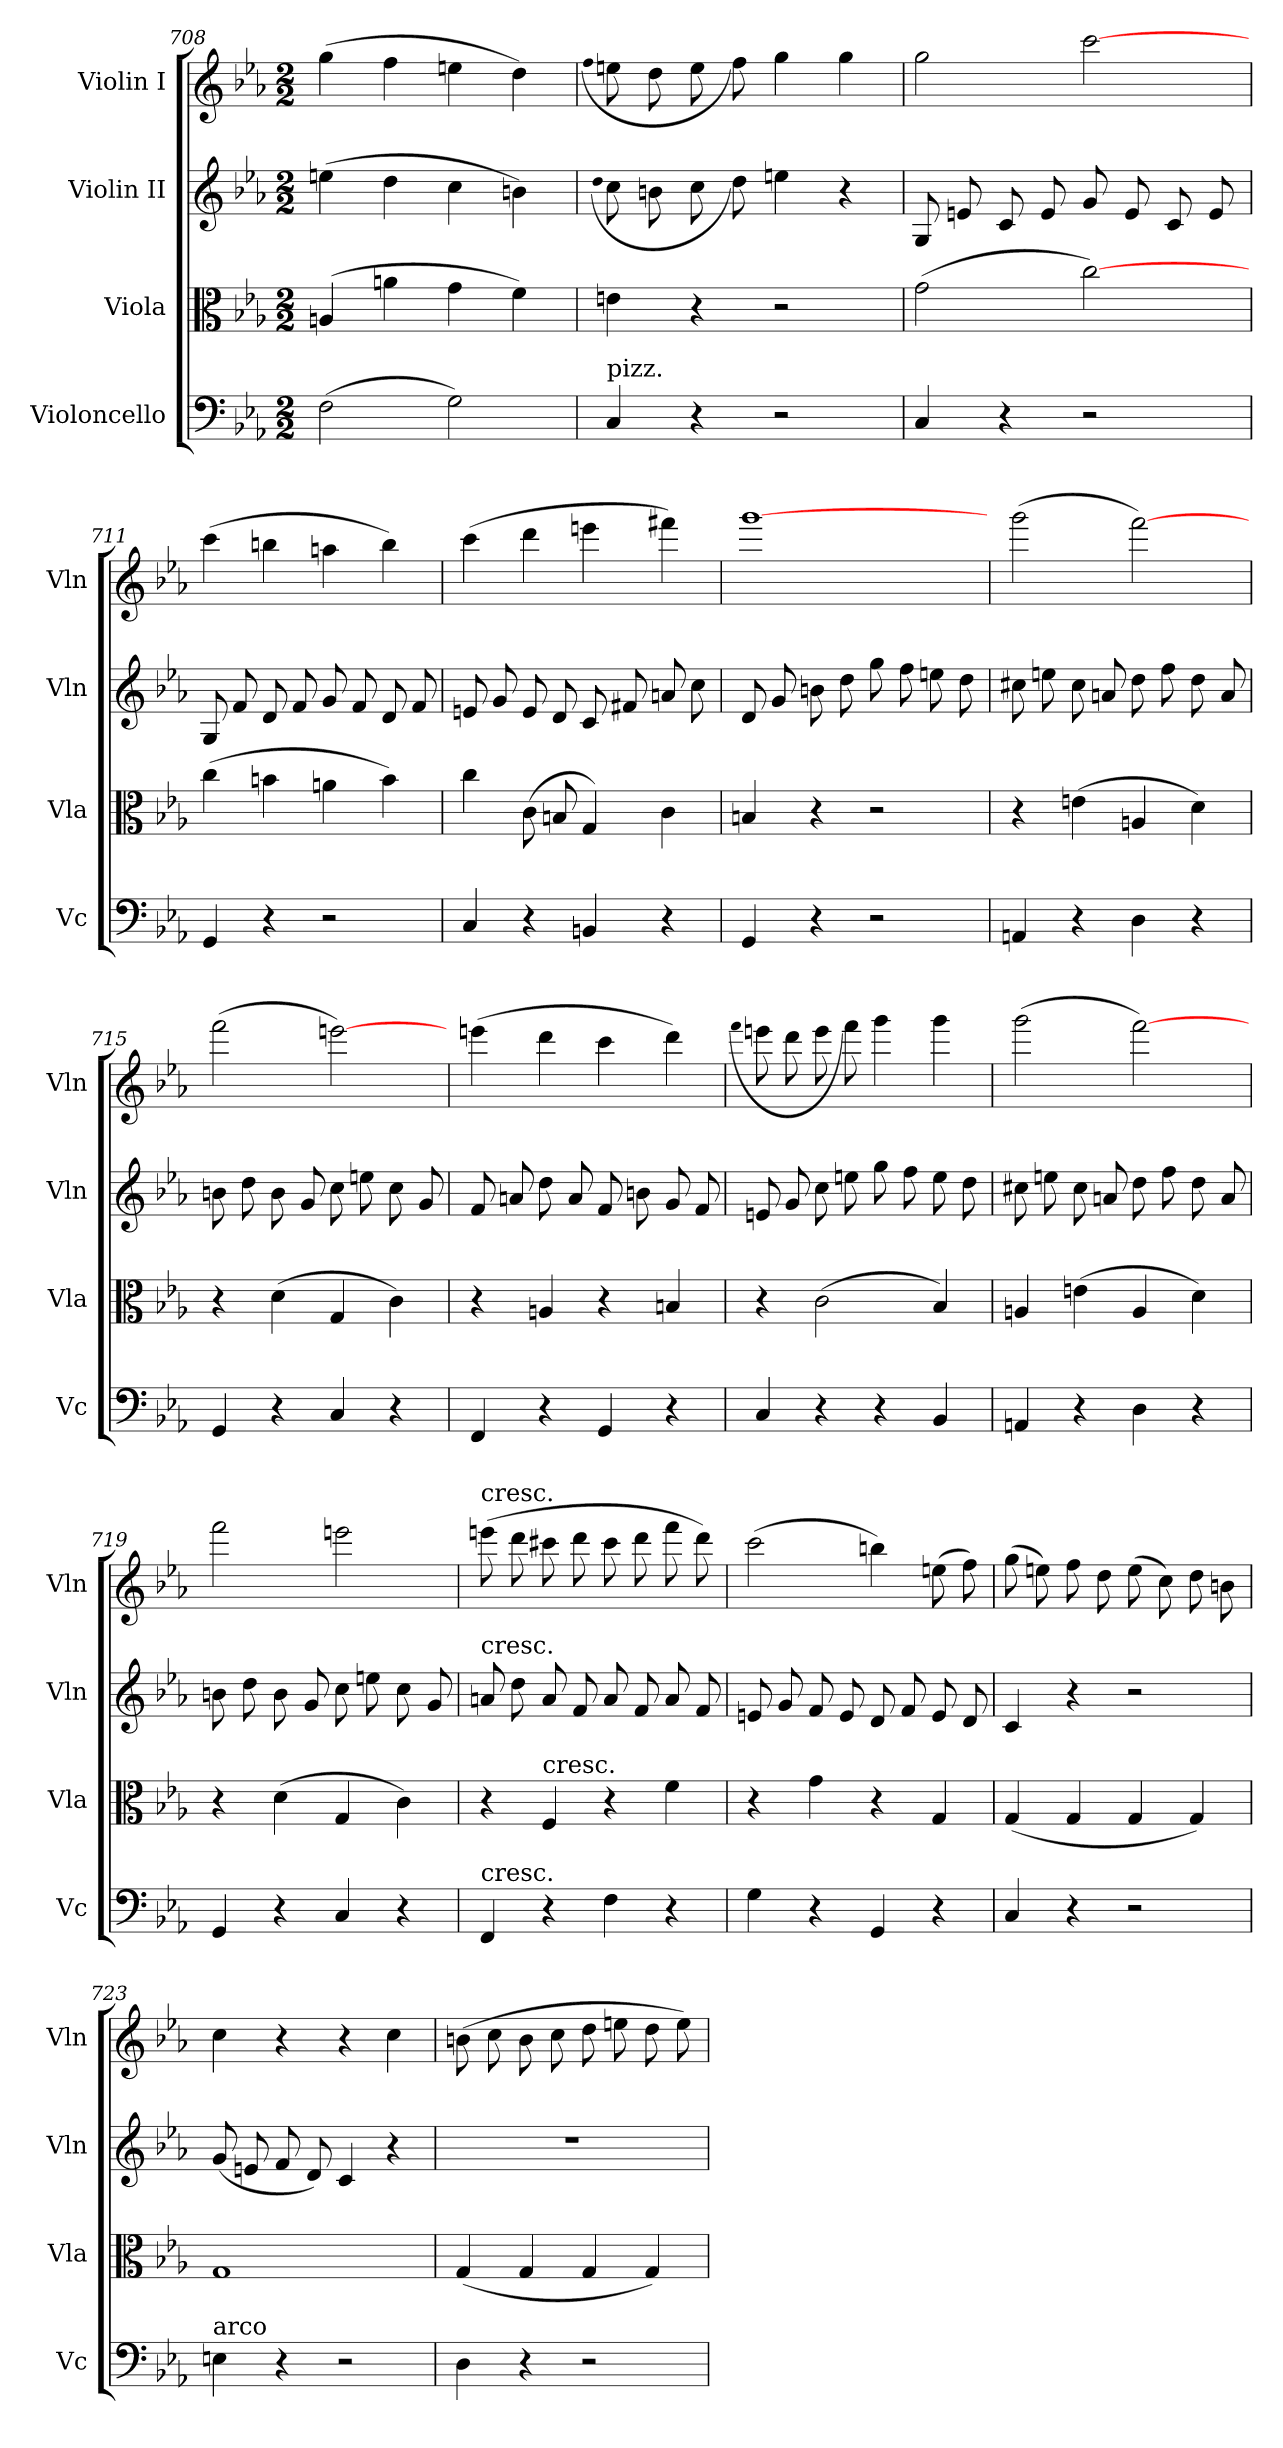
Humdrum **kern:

**kern	**kern	**kern	**kern
*part4	*part3	*part2	*part1
*staff4	*staff3	*staff2	*staff1
*I"Violoncello	*I"Viola	*I"Violin II	*I"Violin I
*I'Vc	*I'Vla	*I'Vln	*I'Vln
*clefF4	*clefC3	*clefG2	*clefG2
*k[b-e-a-]	*k[b-e-a-]	*k[b-e-a-]	*k[b-e-a-]
*c:	*c:	*c:	*c:
*M2/2	*M2/2	*M2/2	*M2/2
=708	=708	=708	=708
(2F	(4An	(4een	(4gg
.	4an	4dd	4ff
2G)	4g	4cc	4een
.	4f)	4bn)	4dd)
=709	=709	=709	=709
.	.	(qqdd	(qqff
!LO:TX:a:t=pizz.	!	!	!
4C	4en	8cc	8een
.	.	8bn	8dd
4r	4r	8cc	8ee
.	.	8dd)	8ff)
2r	2r	4een	4gg
.	.	4r	4gg
=710	=710	=710	=710
4C	(2g	8G	2gg
.	.	8en	.
4r	.	8c	.
.	.	8e	.
2r	[2cc)	8g	[2ccc
.	.	8e	.
.	.	8c	.
.	.	8e	.
=711	=711	=711	=711
4GG	(4cc	8G	(4ccc
.	.	8f	.
4r	4bn	8d	4bbn
.	.	8f	.
2r	4an	8g	4aan
.	.	8f	.
.	4b)	8d	4bb)
.	.	8f	.
=712	=712	=712	=712
4C	4cc	8en	(4ccc
.	.	8g	.
4r	(8c	8e	4ddd
.	8Bn	8d	.
4BBn	4G)	8c	4eeen
.	.	8f#X	.
4r	4c	8an	4fff#X)
.	.	8cc	.
=713	=713	=713	=713
4GG	4Bn	8d	[1ggg
.	.	8g	.
4r	4r	8bn	.
.	.	8dd	.
2r	2r	8gg	.
.	.	8ff	.
.	.	8een	.
.	.	8dd	.
=714	=714	=714	=714
4AAn	4r	8cc#X	(2ggg
.	.	8een	.
4r	(4en	8cc#	.
.	.	8an	.
4D	4An	8dd	[2fff)
.	.	8ff	.
4r	4d)	8dd	.
.	.	8a	.
=715	=715	=715	=715
4GG	4r	8bn	(2fff
.	.	8dd	.
4r	(4d	8b	.
.	.	8g	.
4C	4G	8cc	[2eeen)
.	.	8een	.
4r	4c)	8cc	.
.	.	8g	.
=716	=716	=716	=716
4FF	4r	8f	(4eeen
.	.	8an	.
4r	4An	8dd	4ddd
.	.	8a	.
4GG	4r	8f	4ccc
.	.	8bn	.
4r	4Bn	8g	4ddd)
.	.	8f	.
=717	=717	=717	=717
.	.	.	(qqfff
4C	4r	8en	8eeen
.	.	8g	8ddd
4r	(2c	8cc	8eee
.	.	8een	8fff)
4r	.	8gg	4ggg
.	.	8ff	.
4BB-	4B-)	8ee	4ggg
.	.	8dd	.
=718	=718	=718	=718
4AAn	4An	8cc#X	(2ggg
.	.	8een	.
4r	(4en	8cc#	.
.	.	8an	.
4D	4A	8dd	[2fff)
.	.	8ff	.
4r	4d)	8dd	.
.	.	8a	.
=719	=719	=719	=719
4GG	4r	8bn	2fff
.	.	8dd	.
4r	(4d	8b	.
.	.	8g	.
4C	4G	8cc	2eeen
.	.	8een	.
4r	4c)	8cc	.
.	.	8g	.
=720	=720	=720	=720
!	!	!	!LO:TX:a:t=cresc.
!	!	!LO:TX:a:t=cresc.	!
!LO:TX:a:t=cresc.	!	!	!
4FF	4r	8an	(8eeen
.	.	8dd	8ddd
!	!LO:TX:a:t=cresc.	!	!
4r	4F	8a	8ccc#X
.	.	8f	8ddd
4F	4r	8a	8ccc#
.	.	8f	8ddd
4r	4f	8a	8fff
.	.	8f	8ddd)
=721	=721	=721	=721
4G	4r	8en	(2ccc
.	.	8g	.
4r	4g	8f	.
.	.	8e	.
4GG	4r	8d	4bbn)
.	.	8f	.
4r	4G	8e	(8een
.	.	8d	8ff)
=722	=722	=722	=722
4C	(4G	4c	(8gg
.	.	.	8een)
4r	4G	4r	8ff
.	.	.	8dd
2r	4G	2r	(8ee
.	.	.	8cc)
.	4G)	.	8dd
.	.	.	8bn
=723	=723	=723	=723
!LO:TX:a:t=arco	!	!	!
4En	1G	(8g	4cc
.	.	8en	.
4r	.	8f	4r
.	.	8d)	.
2r	.	4c	4r
.	.	4r	4cc
=724	=724	=724	=724
4D	(4G	1r	(8bn
.	.	.	8cc
4r	4G	.	8b
.	.	.	8cc
2r	4G	.	8dd
.	.	.	8een
.	4G)	.	8dd
.	.	.	8ee)
=	=	=	=
*-	*-	*-	*-
